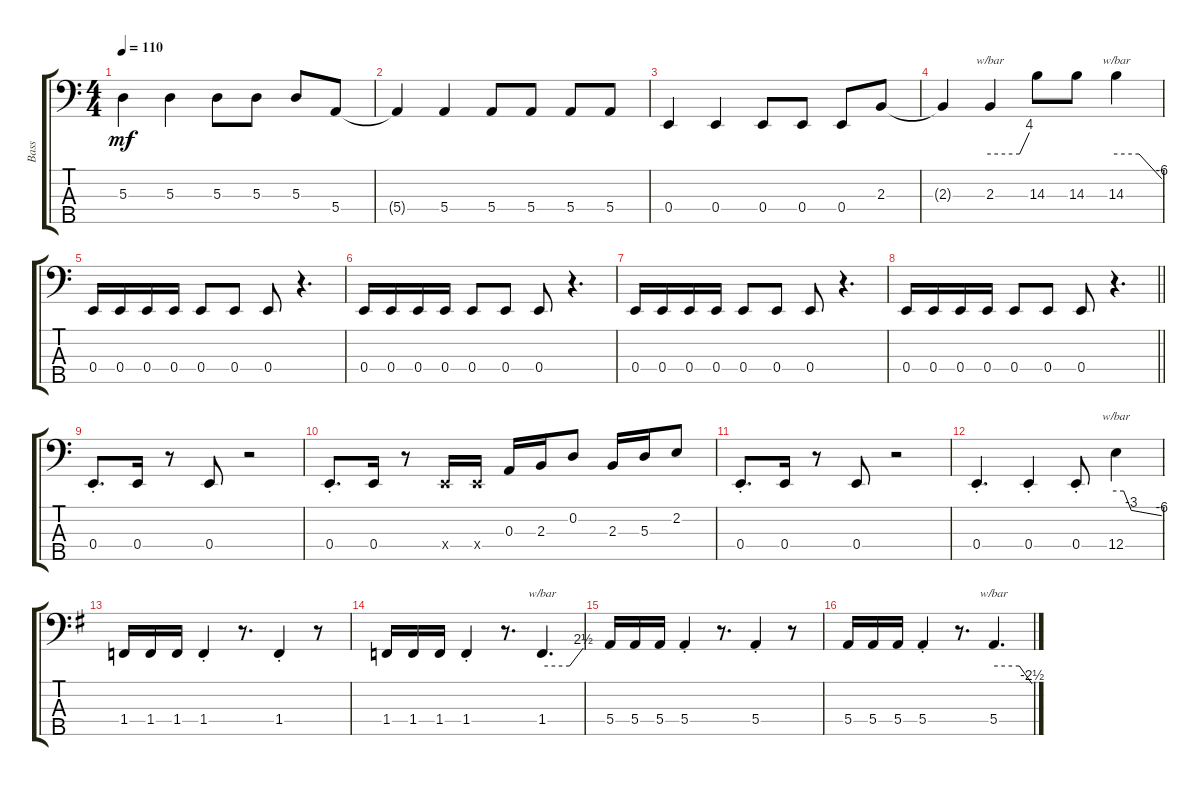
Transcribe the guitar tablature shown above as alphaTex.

\track ("Bass" "Bass") {instrument electricbassfinger}
\staff {score tabs}
\tuning (G2 D2 A1 E1 B0) {hide}
\ts (4 4)
\tempo 110
\clef f4
\ks c
5.3.4{dy mf} 5.3.4 5.3.8 5.3.8 5.3.8 5.4.8 |
5.4{t}.4 5.4.4 5.4.8 5.4.8 5.4.8 5.4.8 |
0.4.4 0.4.4 0.4.8 0.4.8 0.4.8 2.3.8 |
2.3{t}.4 2.3.4{tbe (custom default 0 0 45 0 60 16 60 16)} 14.3.8 14.3.8 14.3.4{tbe (custom default 0 0 30 0 60 -24)} |
0.4.16 0.4.16 0.4.16 0.4.16 0.4.8 0.4.8 0.4.8 r.4{d} |
0.4.16 0.4.16 0.4.16 0.4.16 0.4.8 0.4.8 0.4.8 r.4{d} |
0.4.16 0.4.16 0.4.16 0.4.16 0.4.8 0.4.8 0.4.8 r.4{d} |
\barLineRight lightlight
0.4.16 0.4.16 0.4.16 0.4.16 0.4.8 0.4.8 0.4.8 r.4{d} |
0.4{st}.8{d} 0.4.16 r.8 0.4.8 r.2 |
0.4{st}.8{d} 0.4.16 r.8 0.4{x}.16 0.4{x}.16 0.3.16 2.3.16 0.2.8 2.3.16 5.3.16 2.2.8 |
0.4{st}.8{d} 0.4.16 r.8 0.4.8 r.2 |
0.4{st}.4{d} 0.4{st}.4 0.4{st}.8 12.4.4{tbe (custom default 0 0 10 0 20 -12 60 -24)} |
\ks g
1.4.16 1.4.16 1.4.16 1.4{st}.4 r.8{d} 1.4{st}.4 r.8 |
1.4.16 1.4.16 1.4.16 1.4{st}.4 r.8{d} 1.4.4{d tbe (custom default 0 0 40 0 60 10)} |
5.4.16 5.4.16 5.4.16 5.4{st}.4 r.8{d} 5.4{st}.4 r.8 |
5.4.16 5.4.16 5.4.16 5.4{st}.4 r.8{d} 5.4.4{d tbe (custom default 0 0 40 0 60 -10)}
